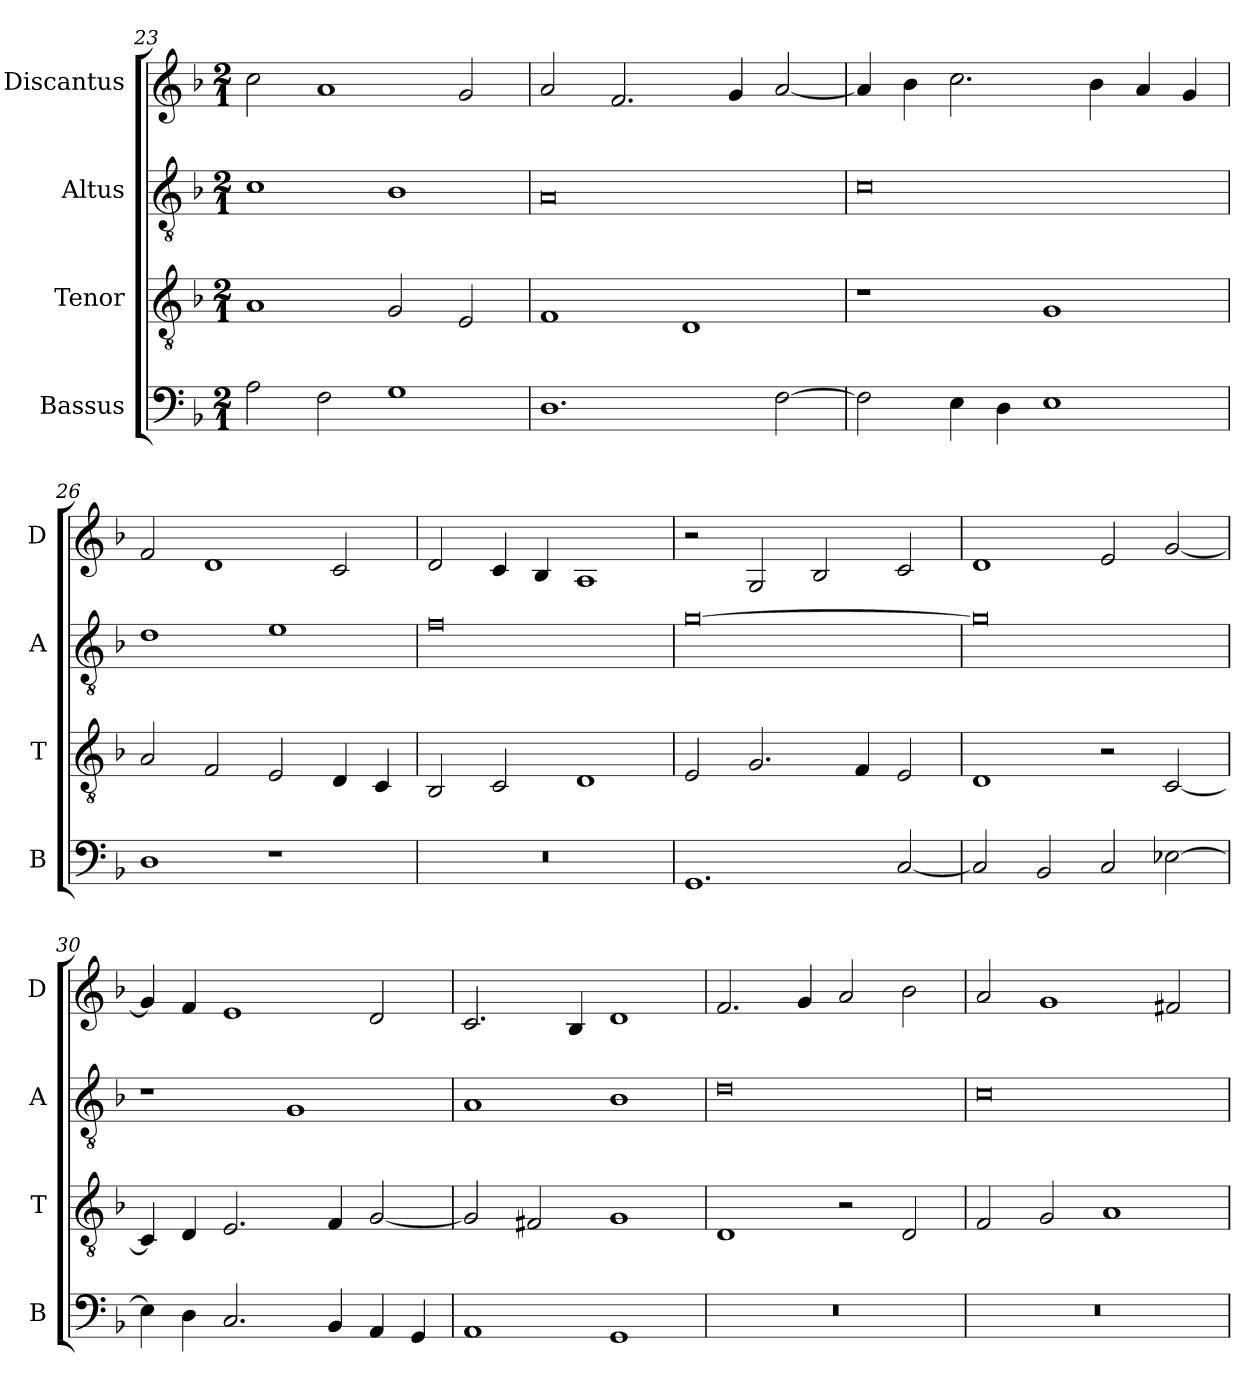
**kern	**kern	**kern	**kern
*part4	*part3	*part2	*part1
*staff4	*staff3	*staff2	*staff1
*I"Bassus	*I"Tenor	*I"Altus	*I"Discantus
*I'B	*I'T	*I'A	*I'D
*clefF4	*clefGv2	*clefGv2	*clefG2
*k[b-]	*k[b-]	*k[b-]	*k[b-]
*M2/1	*M2/1	*M2/1	*M2/1
=23	=23	=23	=23
2A\	1A	1c	2cc\
2F\	.	.	1a
1G	2G/	1B-	.
.	2E/	.	2g/
=24	=24	=24	=24
1.D	1F	0A	2a/
.	.	.	2.f/
.	1D	.	.
.	.	.	4g/
[2F\	.	.	[2a/
=25	=25	=25	=25
2F\]	1r	0c	4a/]
.	.	.	4b-\
4E\	.	.	2.cc\
4D\	.	.	.
1E	1G	.	.
.	.	.	4b-\
.	.	.	4a/
.	.	.	4g/
=26	=26	=26	=26
1D	2A/	1d	2f/
.	2F/	.	1d
1r	2E/	1e	.
.	4D/	.	2c/
.	4C/	.	.
=27	=27	=27	=27
0r	2BB-/	0f	2d/
.	2C/	.	4c/
.	.	.	4B-/
.	1D	.	1A
=28	=28	=28	=28
1.GG	2E/	[0g	2r
.	2.G/	.	2G/
.	.	.	2B-/
.	4F/	.	.
[2C/	2E/	.	2c/
=29	=29	=29	=29
2C/]	1D	0g]	1d
2BB-/	.	.	.
2C/	2r	.	2e/
[2E-X\	[2C/	.	[2g/
=30	=30	=30	=30
4E-\]	4C/]	1r	4g/]
4D\	4D/	.	4f/
2.C/	2.E/	.	1e
.	.	1G	.
4BB-/	4F/	.	.
4AA/	[2G/	.	2d/
4GG/	.	.	.
=31	=31	=31	=31
1AA	2G/]	1A	2.c/
.	2F#X/	.	.
.	.	.	4B-/
1GG	1G	1B-	1d
=32	=32	=32	=32
0r	1D	0d	2.f/
.	.	.	4g/
.	2r	.	2a/
.	2D/	.	2b-\
=33	=33	=33	=33
0r	2F/	0c	2a/
.	2G/	.	1g
.	1A	.	.
.	.	.	2f#X/
=	=	=	=
*-	*-	*-	*-
